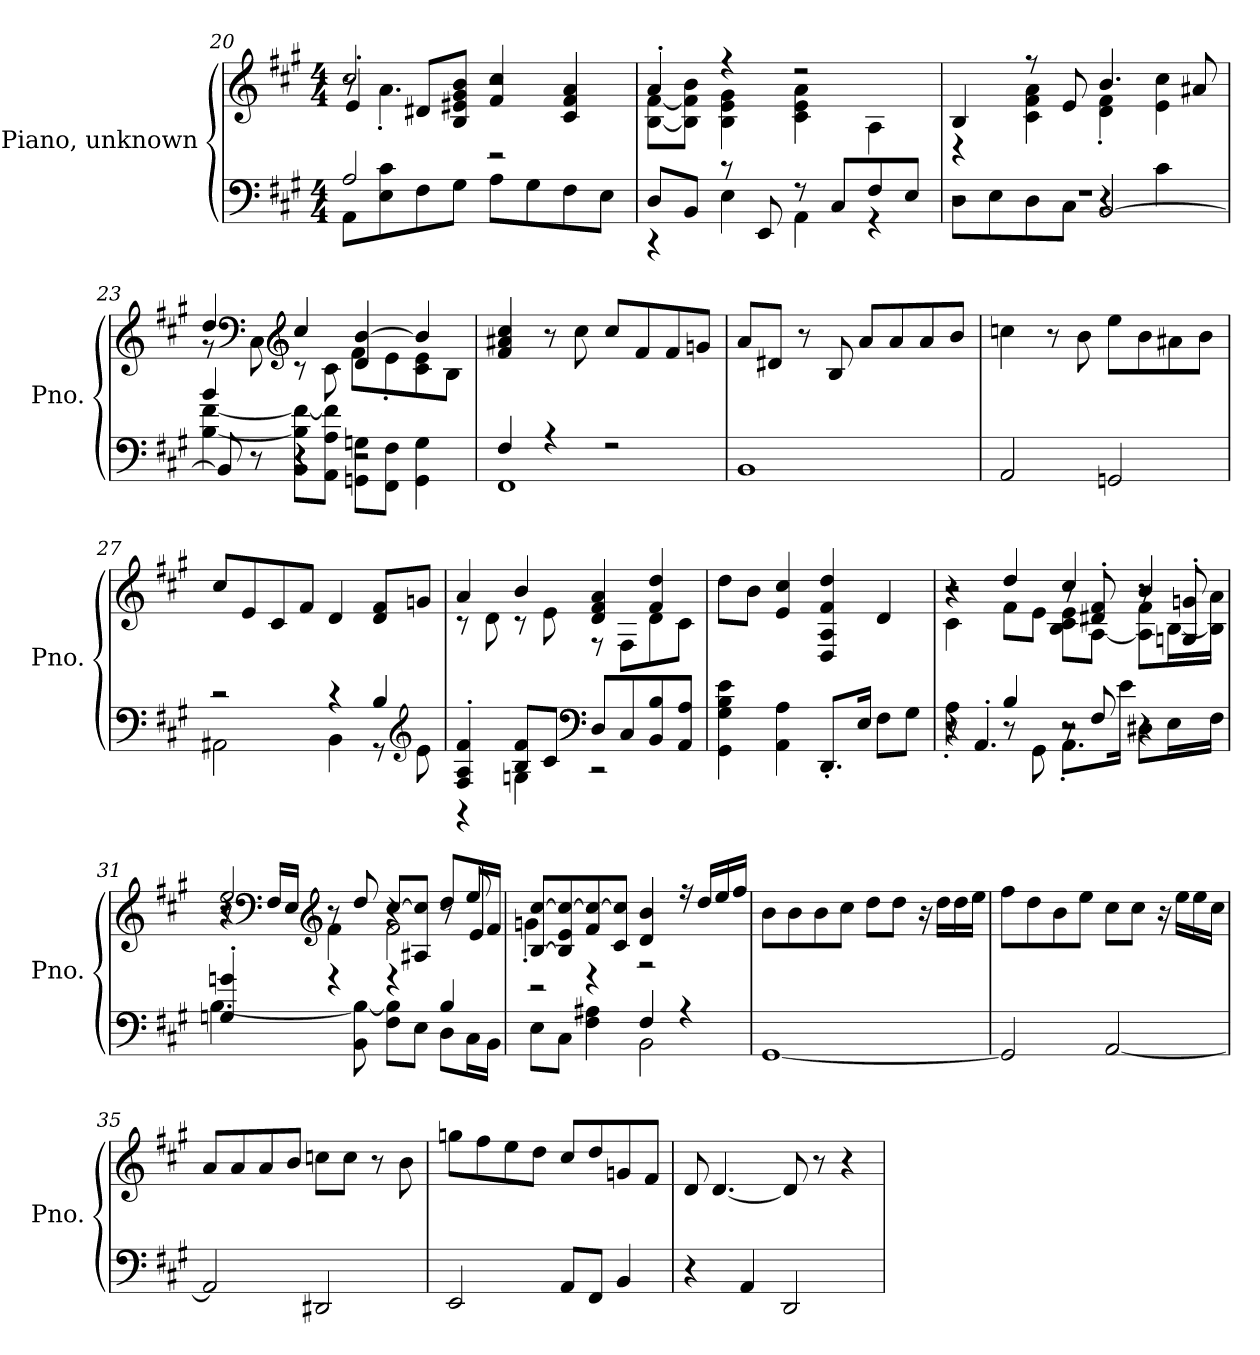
**kern	**kern
*part1	*part1
*staff2	*staff1
*I"Piano, unknown	*
*I'Pno.	*
!!LO:PB:g=z
*clefF4	*clefG2
*k[f#c#g#]	*k[f#c#g#]
*M4/4	*M4/4
=20	=20
*^	*^
*	*	*	*^
2A/	8AA\L	2cc#/	8r	4e'/
.	8E\ 8c#\	.	4.a'\	.
.	8F#\	.	.	8d#X/L
.	8G#\J	.	.	8B/ 8e#X/ 8g#/ 8b/J
2r	8A\L	2r	2r	4f#/ 4cc#/
.	8G#\	.	.	.
.	8F#\	.	.	4c#/ 4f#/ 4a/
.	8E\J	.	.	.
*	*	*	*v	*v
=21	=21	=21	=21
8D/L	4r	4a'/	[8B\ [8f#\L
8BB/J	.	.	8B\] 8f#\] 8b\J
8r	4E\	4r	4B\ 4e\ 4g#\
8EE/	.	.	.
8r	4AA\	2r	4c#\ 4e\ 4a\
8C#/L	.	.	.
8F#/	4r	.	4A\
8E/J	.	.	.
=22	=22	=22	=22
*	*^	*	*
1r	8D\L	2r	4B/	4r
.	8E\	.	.	.
.	8D\	.	8r	4c#\ 4f#\ 4a\
.	8C#\J	.	8e/	.
.	4r	[2BB/	4.b/	4d\' 4f#\'
.	4c#\	.	.	4e\ 4cc#\
.	.	.	8a#X/	.
!!LO:LB:g=z	!!
=23	=23	=23	=23	=23
4b/	[4B\ [4f#\	8BB/]	4dd/	8r
*	*	*	*clefF4	*
.	.	8r	.	8C#\
*	*	*	*clefG2	*
4r	8BB\ 8B\] 8f#\_L	4r	4cc#/	8r
.	8AA\ 8A\ 8f#\]J	.	.	8c#\
2r	8GGn\ 8Gn\L	2r	4d/ [4b/	8f#\L
.	8FF#\ 8F#\J	.	.	8e'\
.	4GG\ 4G\	.	4b/]	8c#\ 8e\
.	.	.	.	8B\J
*	*v	*v	*	*
*	*	*v	*v
=24	=24	=24
4F#/	1FF#	4f#/ 4a#X/ 4cc#/
4r	.	8r
.	.	8cc#\
2r	.	8cc#/L
.	.	8f#/
.	.	8f#/
.	.	8gn/J
*v	*v	*
=25	=25
1BB	8a/L
.	8d#X/J
.	8r
.	8B/
.	8a/L
.	8a/
.	8a/
.	8b/J
=26	=26
2AA/	4ccn\
.	8r
.	8b\
2GGn/	8ee\L
.	8b\
.	8a#X\
.	8b\J
!!LO:LB:g=z
=27	=27
*^	*
2r	2AA#X\	8cc#/L
.	.	8e/
.	.	8c#/
.	.	8f#/J
4r	4BB\	4d/
4B/	8r	8d/ 8f#/L
*clefG2	*	*
.	8e\	8gn/J
=28	=28	=28
*	*	*^
4F#/' 4A/' 4f#/'	4r	4a/	8r
.	.	.	8d\
8B/ 8f#/L	4Gn\	4b/	8r
8c#/J	.	.	8e\
*clefF4	*	*	*
8D/L	2r	4d/ 4f#/ 4a/	8r
8C#/	.	.	8F#\L
8BB/ 8B/	.	4f#/ 4dd/	8d\
8AA/ 8A/J	.	.	8c#\J
*v	*v	*	*
*	*v	*v
=29	=29
4GG#\ 4G#\ 4B\ 4e\	8dd\L
.	8b\J
4AA\ 4A\	4e/ 4cc#/
8.DD'/L	4D/ 4A/ 4f#/ 4dd/
16E/Jk	.
8F#\L	4d/
8G#\J	.
!!LO:LB:g=z
=30	=30
*^	*^
*	*^	*	*^
4r	4A'\	8r	4r	4c#\	2r
.	.	4.AA'/	.	.	.
4B/	8r	.	4dd/	8f#\L	.
.	8GG#\	.	.	8e\J	.
8r	8.AA'\L	2r	4cc#/	8B\ 8c#\ 8e\L	8r
8F#/	.	.	.	[8A\J	8d#X/' 8f#/'
.	16e\Jk	.	.	.	.
4r	8D#X\L	.	4b/	8A\] 8f#\L	8r
.	16E\L	.	.	[16B\L	8Gn/' 8gn/'
.	16F#\JJ	.	.	16B\] 16a\JJ	.
*	*v	*v	*	*	*
=31	=31	=31	=31	=31
4Gn/' 4gn/'	[4.B\	2ee/	4r	8r
*	*	*clefF4	*	*
.	.	.	.	16F#/LL
.	.	.	.	16E/JJ
*	*	*clefG2	*	*
4r	.	.	4f#\	8r
.	8BB\ 8B\_	.	.	8dd/
4r	8F#\ 8B\]L	4r	2f#\	[8cc#/L
.	8E\J	.	.	8A#X/ 8cc#/]J
4B/	8D\L	8r	.	8dd/L
.	16C#\L	8ee/	.	16e/L
.	16BB\JJ	.	.	16f#/JJ
*	*	*	*v	*v
!!LO:LB:g=z
=32	=32	=32	=32
2r	8E\L	[8B/ [8cc#/L	4gn'\
.	8C#\J	8B/] 8e/ 8cc#/_	.
.	4F#\ 4A#X\	8f#/ 8cc#/_	4r
.	.	8c#/ 8cc#/]J	.
4F#/	2BB\	4d/ 4b/	2r
4r	.	16r	.
.	.	16dd/LL	.
.	.	16ee/	.
.	.	16ff#/JJ	.
*v	*v	*	*
*	*v	*v
=33	=33
[1GG#	8b\L
.	8b\
.	8b\
.	8cc#\J
.	8dd\L
.	8dd\J
.	16r
.	16dd\LL
.	16dd\
.	16ee\JJ
=34	=34
2GG#/]	8ff#\L
.	8dd\
.	8b\
.	8ee\J
[2AA/	8cc#\L
.	8cc#\J
.	16r
.	16ee\LL
.	16ee\
.	16cc#\JJ
=35	=35
2AA/]	8a/L
.	8a/
.	8a/
.	8b/J
2DD#X/	8ccn\L
.	8cc\J
.	8r
.	8b\
!!LO:LB:g=z
=36	=36
2EE/	8ggn\L
.	8ff#\
.	8ee\
.	8dd\J
8AA/L	8cc#/L
8FF#/J	8dd/
4BB/	8gn/
.	8f#/J
=37	=37
4r	8d/
.	[4.d/
4AA/	.
2DD/	8d/]
.	8r
.	4r
=	=
*-	*-
